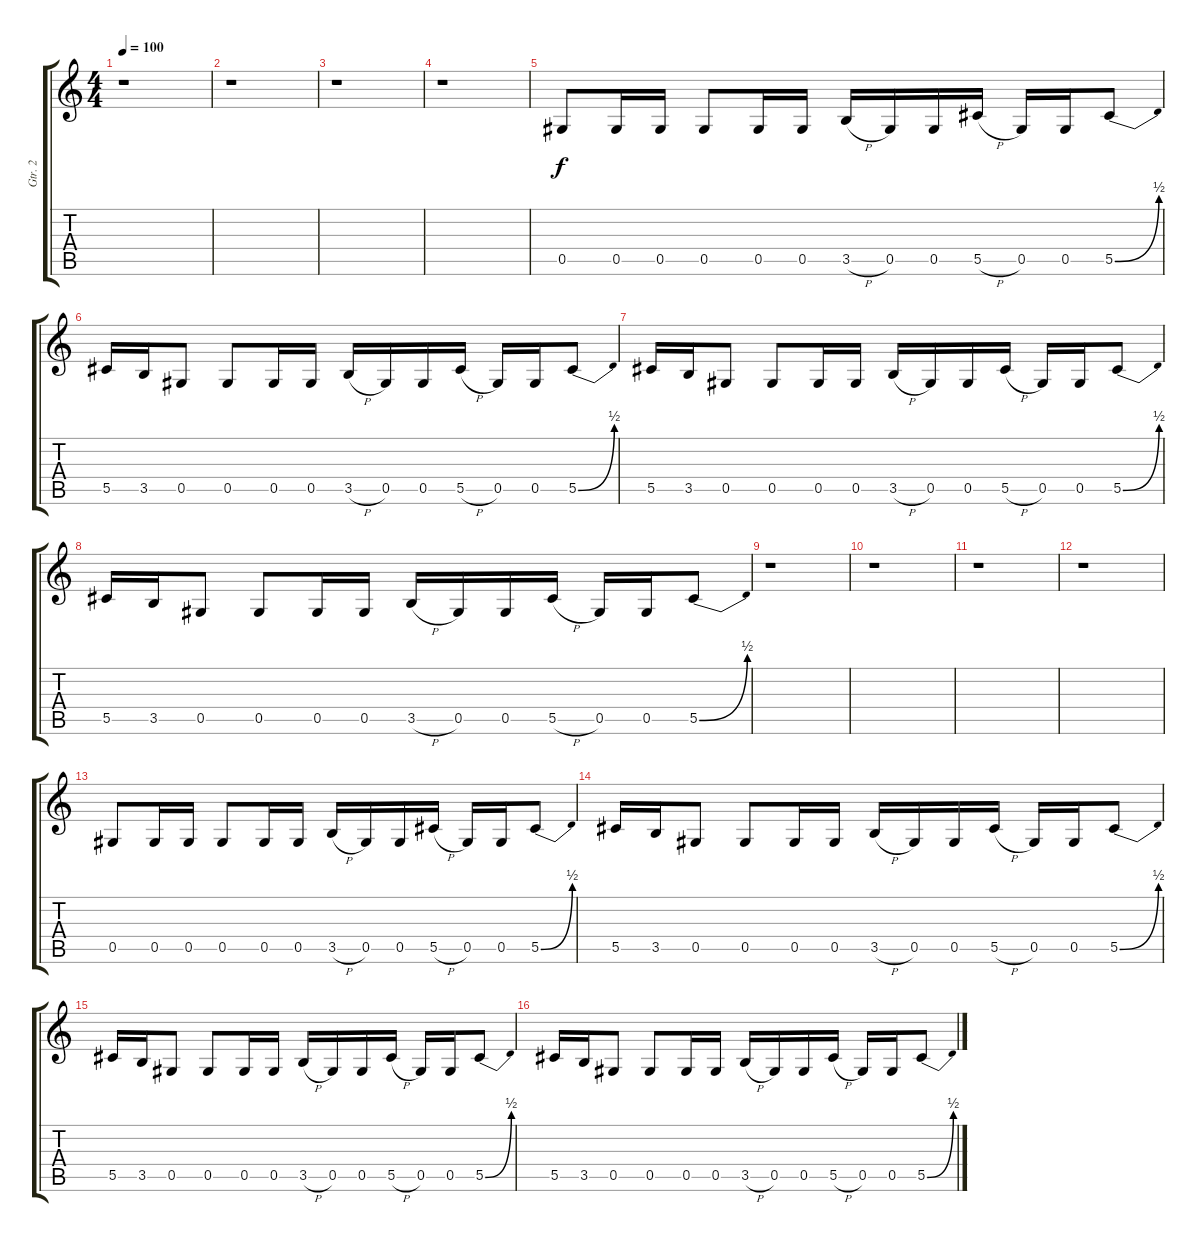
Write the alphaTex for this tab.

\track ("Gtr. 2" "Gtr. 2") {instrument distortionguitar}
\staff {score tabs}
\tuning (Eb4 Bb3 Gb3 Db3 Ab2 Eb2) {hide}
\ts (4 4)
\tempo 100
\clef g2
\ks c
r.1{dy f instrument distortionguitar} |
r.1 |
r.1 |
r.1 |
0.5.8 0.5.16 0.5.16 0.5.8 0.5.16 0.5.16 3.5{h}.16 0.5.16 0.5.16 5.5{h}.16 0.5.16 0.5.16 5.5{be (bend 0 0 60 2)}.8 |
5.5.16 3.5.16 0.5.8 0.5.8 0.5.16 0.5.16 3.5{h}.16 0.5.16 0.5.16 5.5{h}.16 0.5.16 0.5.16 5.5{be (bend 0 0 60 2)}.8 |
5.5.16 3.5.16 0.5.8 0.5.8 0.5.16 0.5.16 3.5{h}.16 0.5.16 0.5.16 5.5{h}.16 0.5.16 0.5.16 5.5{be (bend 0 0 60 2)}.8 |
5.5.16 3.5.16 0.5.8 0.5.8 0.5.16 0.5.16 3.5{h}.16 0.5.16 0.5.16 5.5{h}.16 0.5.16 0.5.16 5.5{be (bend 0 0 60 2)}.8 |
r.1 |
r.1 |
r.1 |
r.1 |
0.5.8 0.5.16 0.5.16 0.5.8 0.5.16 0.5.16 3.5{h}.16 0.5.16 0.5.16 5.5{h}.16 0.5.16 0.5.16 5.5{be (bend 0 0 60 2)}.8 |
5.5.16 3.5.16 0.5.8 0.5.8 0.5.16 0.5.16 3.5{h}.16 0.5.16 0.5.16 5.5{h}.16 0.5.16 0.5.16 5.5{be (bend 0 0 60 2)}.8 |
5.5.16 3.5.16 0.5.8 0.5.8 0.5.16 0.5.16 3.5{h}.16 0.5.16 0.5.16 5.5{h}.16 0.5.16 0.5.16 5.5{be (bend 0 0 60 2)}.8 |
5.5.16 3.5.16 0.5.8 0.5.8 0.5.16 0.5.16 3.5{h}.16 0.5.16 0.5.16 5.5{h}.16 0.5.16 0.5.16 5.5{be (bend 0 0 60 2)}.8
